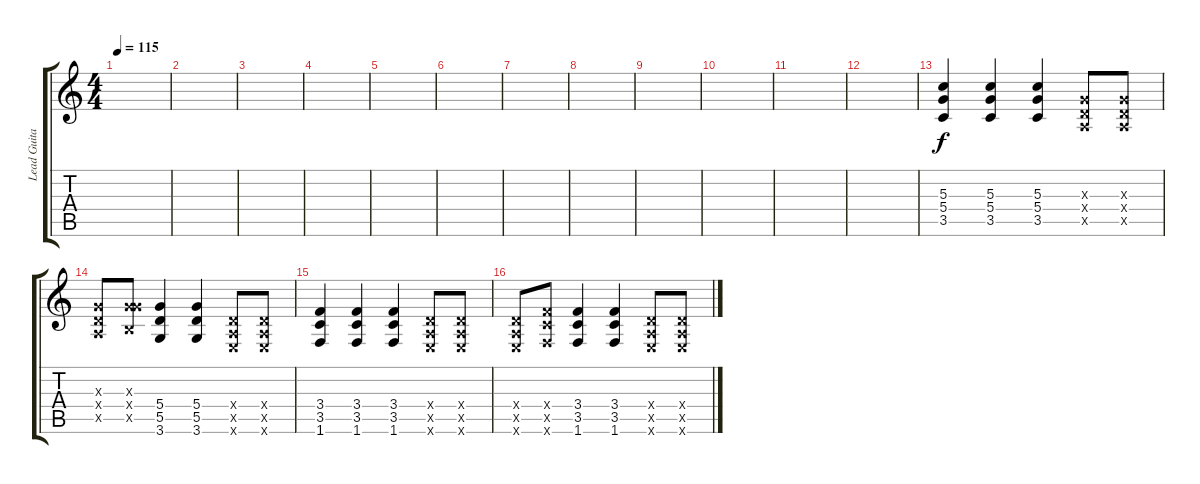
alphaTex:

\track ("Lead Guitar" "Lead Guita") {instrument overdrivenguitar}
\staff {score tabs}
\tuning (E4 B3 G3 D3 A2 E2) {hide}
\ts (4 4)
\tempo 115
\clef g2
\ks c
|
|
|
|
|
|
|
|
|
|
|
|
(5.3 5.4 3.5).4 (5.3 5.4 3.5).4 (5.3 5.4 3.5).4 (0.3{x} 0.4{x} 0.5{x}).8 (0.3{x} 0.4{x} 0.5{x}).8 |
(0.3{x} 0.4{x} 0.5{x}).8 (0.3{x} 5.4{x} 2.5{x}).8 (5.4 5.5 3.6).4 (5.4 5.5 3.6).4 (0.4{x} 0.5{x} 0.6{x}).8 (0.4{x} 0.5{x} 0.6{x}).8 |
(3.4 3.5 1.6).4 (3.4 3.5 1.6).4 (3.4 3.5 1.6).4 (0.4{x} 0.5{x} 0.6{x}).8 (0.4{x} 0.5{x} 0.6{x}).8 |
(0.4{x} 0.5{x} 0.6{x}).8 (3.4{x} 3.5{x} 1.6{x}).8 (3.4 3.5 1.6).4 (3.4 3.5 1.6).4 (0.4{x} 0.5{x} 0.6{x}).8 (0.4{x} 0.5{x} 0.6{x}).8
